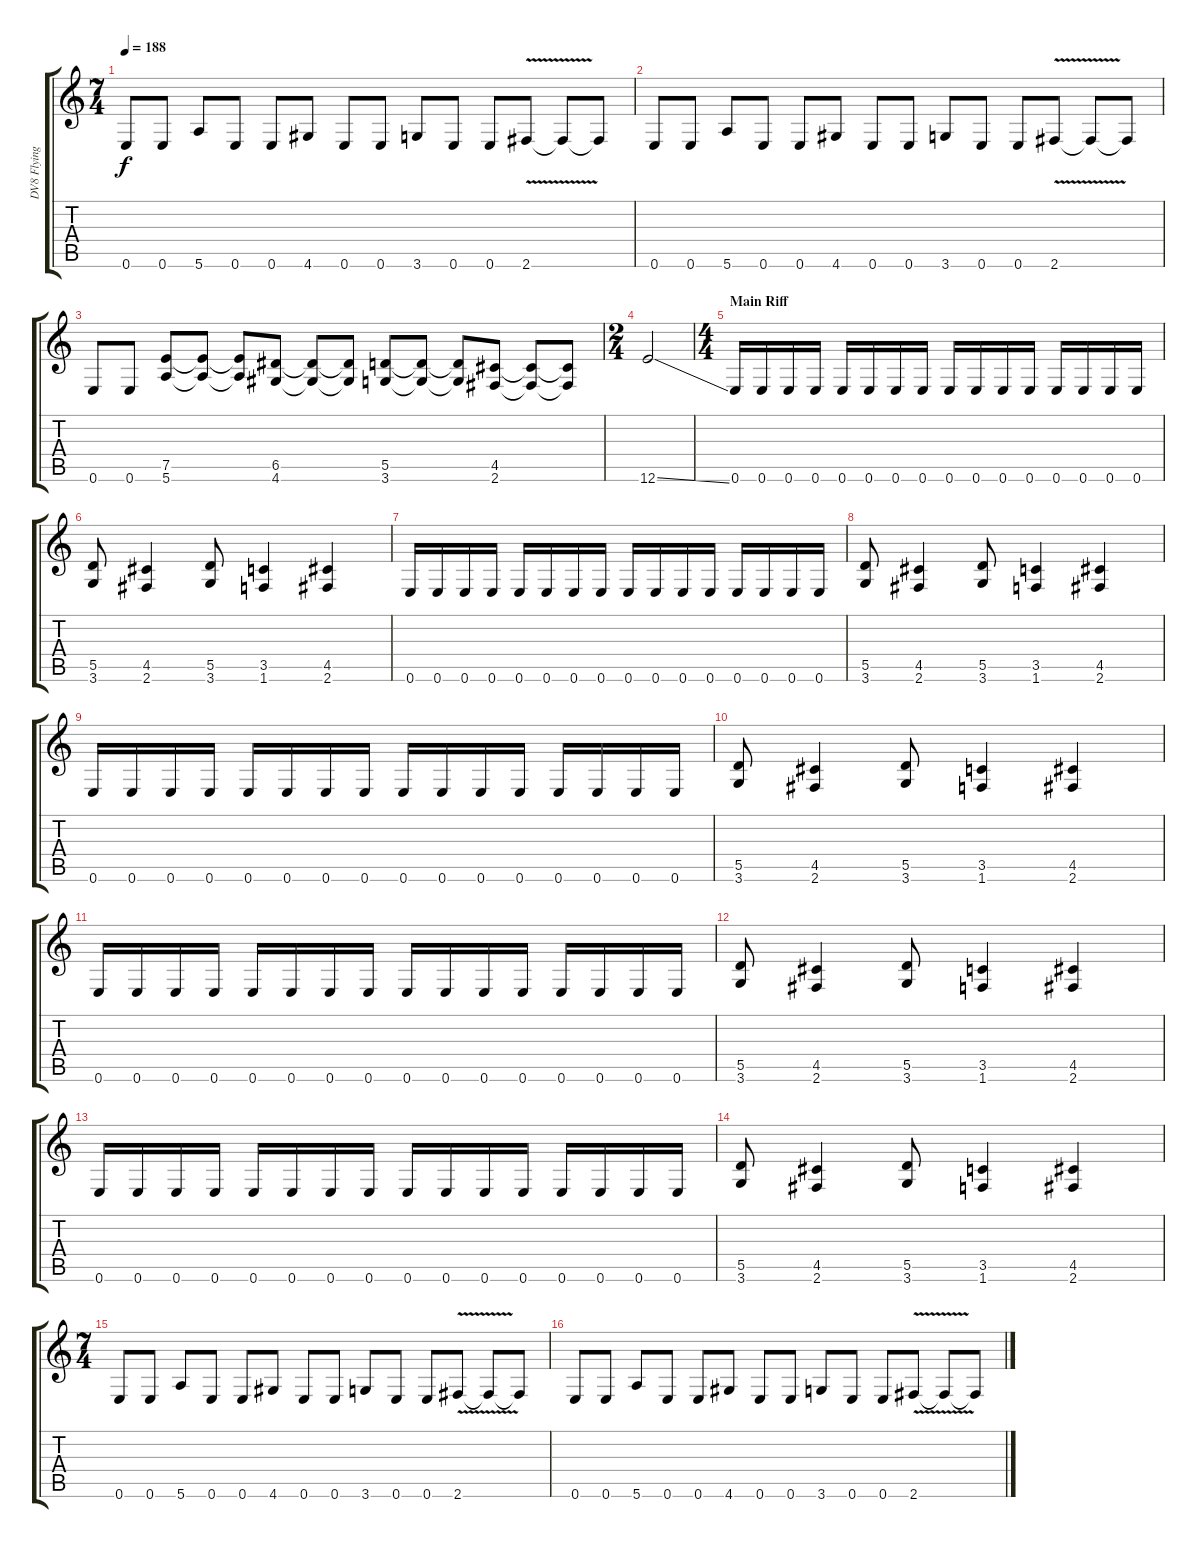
\track ("DV8 Flying V ESP" "DV8 Flying") {instrument distortionguitar}
\staff {score tabs}
\tuning (E4 B3 G3 D3 A2 E2) {hide}
\ts (7 4)
\tempo 188
\clef g2
\ks c
0.6.8{dy f} 0.6.8 5.6.8 0.6.8 0.6.8 4.6.8 0.6.8 0.6.8 3.6.8 0.6.8 0.6.8 2.6{v}.8 2.6{t}.8 2.6{t}.8 |
0.6.8 0.6.8 5.6.8 0.6.8 0.6.8 4.6.8 0.6.8 0.6.8 3.6.8 0.6.8 0.6.8 2.6{v}.8 2.6{t}.8 2.6{t}.8 |
0.6.8 0.6.8 (7.5 5.6).8 (7.5{t} 5.6{t}).8 (7.5{t} 5.6{t}).8 (6.5 4.6).8 (6.5{t} 4.6{t}).8 (6.5{t} 4.6{t}).8 (5.5 3.6).8 (5.5{t} 3.6{t}).8 (5.5{t} 3.6{t}).8 (4.5 2.6).8 (4.5{t} 2.6{t}).8 (4.5{t} 2.6{t}).8 |
\ts (2 4)
12.6{ss}.2 |
\ts (4 4)
\section ("" "Main Riff")
0.6.16 0.6.16 0.6.16 0.6.16 0.6.16 0.6.16 0.6.16 0.6.16 0.6.16 0.6.16 0.6.16 0.6.16 0.6.16 0.6.16 0.6.16 0.6.16 |
(5.5 3.6).8 (4.5 2.6).4 (5.5 3.6).8 (3.5 1.6).4 (4.5 2.6).4 |
0.6.16 0.6.16 0.6.16 0.6.16 0.6.16 0.6.16 0.6.16 0.6.16 0.6.16 0.6.16 0.6.16 0.6.16 0.6.16 0.6.16 0.6.16 0.6.16 |
(5.5 3.6).8 (4.5 2.6).4 (5.5 3.6).8 (3.5 1.6).4 (4.5 2.6).4 |
0.6.16 0.6.16 0.6.16 0.6.16 0.6.16 0.6.16 0.6.16 0.6.16 0.6.16 0.6.16 0.6.16 0.6.16 0.6.16 0.6.16 0.6.16 0.6.16 |
(5.5 3.6).8 (4.5 2.6).4 (5.5 3.6).8 (3.5 1.6).4 (4.5 2.6).4 |
0.6.16 0.6.16 0.6.16 0.6.16 0.6.16 0.6.16 0.6.16 0.6.16 0.6.16 0.6.16 0.6.16 0.6.16 0.6.16 0.6.16 0.6.16 0.6.16 |
(5.5 3.6).8 (4.5 2.6).4 (5.5 3.6).8 (3.5 1.6).4 (4.5 2.6).4 |
0.6.16 0.6.16 0.6.16 0.6.16 0.6.16 0.6.16 0.6.16 0.6.16 0.6.16 0.6.16 0.6.16 0.6.16 0.6.16 0.6.16 0.6.16 0.6.16 |
(5.5 3.6).8 (4.5 2.6).4 (5.5 3.6).8 (3.5 1.6).4 (4.5 2.6).4 |
\ts (7 4)
0.6.8 0.6.8 5.6.8 0.6.8 0.6.8 4.6.8 0.6.8 0.6.8 3.6.8 0.6.8 0.6.8 2.6{v}.8 2.6{t}.8 2.6{t}.8 |
0.6.8 0.6.8 5.6.8 0.6.8 0.6.8 4.6.8 0.6.8 0.6.8 3.6.8 0.6.8 0.6.8 2.6{v}.8 2.6{t}.8 2.6{t}.8
